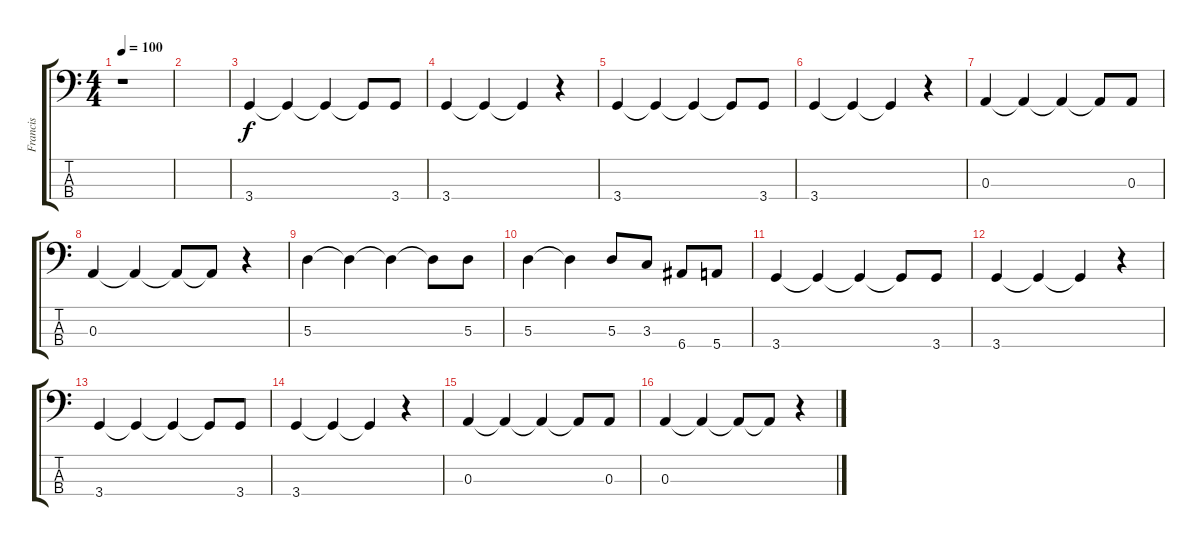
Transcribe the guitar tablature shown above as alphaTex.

\track ("Francis" "Francis") {instrument electricbassfinger}
\staff {score tabs}
\tuning (G2 D2 A1 E1) {hide}
\ts (4 4)
\tempo 100
\clef f4
\ks c
r.1{dy f} |
|
3.4.4 3.4{t}.4 3.4{t}.4 3.4{t}.8 3.4.8 |
3.4.4 3.4{t}.4 3.4{t}.4 r.4 |
3.4.4 3.4{t}.4 3.4{t}.4 3.4{t}.8 3.4.8 |
3.4.4 3.4{t}.4 3.4{t}.4 r.4 |
0.3.4 0.3{t}.4 0.3{t}.4 0.3{t}.8 0.3.8 |
0.3.4 0.3{t}.4 0.3{t}.8 0.3{t}.8 r.4 |
5.3.4 5.3{t}.4 5.3{t}.4 5.3{t}.8 5.3.8 |
5.3.4 5.3{t}.4 5.3.8 3.3.8 6.4.8 5.4.8 |
3.4.4 3.4{t}.4 3.4{t}.4 3.4{t}.8 3.4.8 |
3.4.4 3.4{t}.4 3.4{t}.4 r.4 |
3.4.4 3.4{t}.4 3.4{t}.4 3.4{t}.8 3.4.8 |
3.4.4 3.4{t}.4 3.4{t}.4 r.4 |
0.3.4 0.3{t}.4 0.3{t}.4 0.3{t}.8 0.3.8 |
0.3.4 0.3{t}.4 0.3{t}.8 0.3{t}.8 r.4
